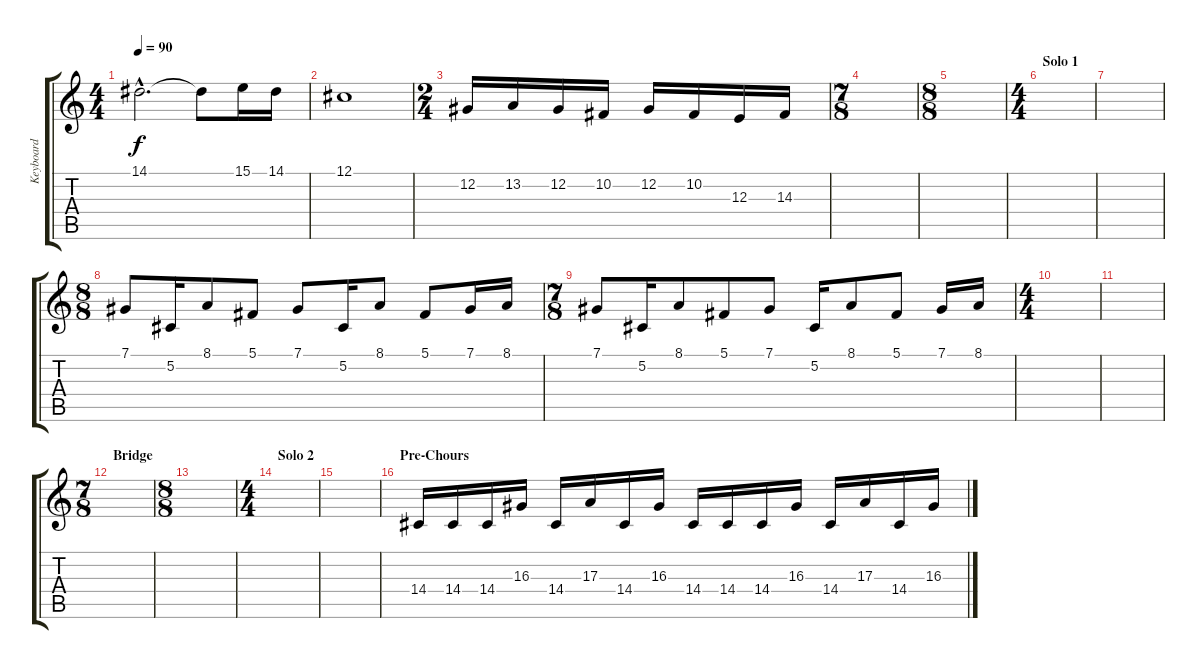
\track ("Keyboard" "Keyboard") {instrument fx4atmosphere}
\staff {score tabs}
\tuning (Db4 Ab3 E3 B2 Gb2 Db2) {hide}
\ts (4 4)
\tempo 90
\clef g2
\ks c
14.1{hac}.2{d dy f} 14.1{t}.8 15.1.16 14.1.16 |
12.1.1 |
\ts (2 4)
12.2.16 13.2.16 12.2.16 10.2.16 12.2.16 10.2.16 12.3.16 14.3.16 |
\ts (7 8)
|
\ts (8 8)
|
\ts (4 4)
\section ("" "Solo 1")
|
|
\ts (8 8)
7.1.8{instrument fx4atmosphere} 5.2.16 8.1.8 5.1.8 7.1.8 5.2.16 8.1.8 5.1.8 7.1.16 8.1.16 |
\ts (7 8)
7.1.8 5.2.16 8.1.8 5.1.8 7.1.8 5.2.16 8.1.8 5.1.8 7.1.16 8.1.16 |
\ts (4 4)
|
|
\ts (7 8)
\section ("" "Bridge")
|
\ts (8 8)
|
\ts (4 4)
\section ("" "Solo 2")
|
|
\section ("" "Pre-Chours")
14.4.16{instrument lead8bassandlead} 14.4.16 14.4.16 16.3.16 14.4.16 17.3.16 14.4.16 16.3.16 14.4.16 14.4.16 14.4.16 16.3.16 14.4.16 17.3.16 14.4.16 16.3.16
